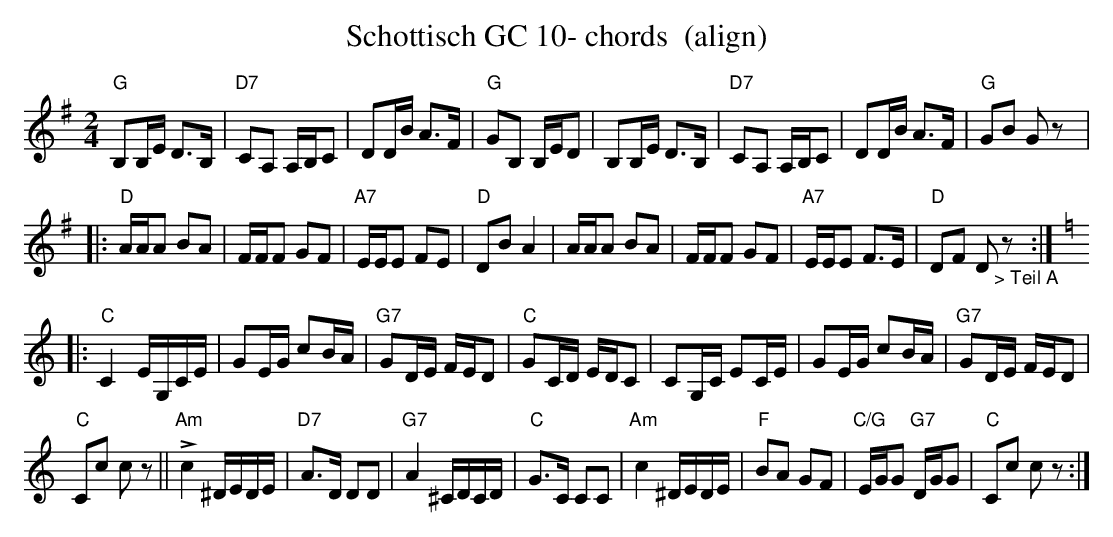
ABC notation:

X:1
T:Schottisch GC 10- chords  (align)
M:2/4
L:1/16
K:Gmaj%%MIDI gchordon
"G"B,2B,E D3B, | "D7"C2A,2 A,B,C2 | D2DB A3F | "G"G2B,2 B,ED2 | B,2B,E D3B, | "D7"C2A,2 A,B,C2 | \
D2DB A3F | "G"G2B2 G2z2 |:
"D"AAA2 B2A2 | FFF2 G2F2 | "A7"EEE2 F2E2 | "D"D2B2A4 | \
AAA2 B2A2 | FFF2 G2F2 | "A7"EEE2 F3E | "D"D2F2 D2"_> Teil A"z2 :: [K:Cmaj]
"C"C4 EG,CE | G2EG c2BA | \
"G7"G2DE FED2 | "C"G2CD EDC2 | C2G,C E2CE | G2EG c2BA | "G7"G2DE FED2 |
"C"C2c2 c2z2 || \
"Am"!>!c4 ^DEDE | "D7"A3D D2D2 | "G7"A4 ^CDCD | "C"G3C C2C2 | "Am"c4 ^DEDE | "F"B2A2 G2F2 | "C/G"EGG2 "G7"DGG2 | "C"C2c2 c2z2 :|
